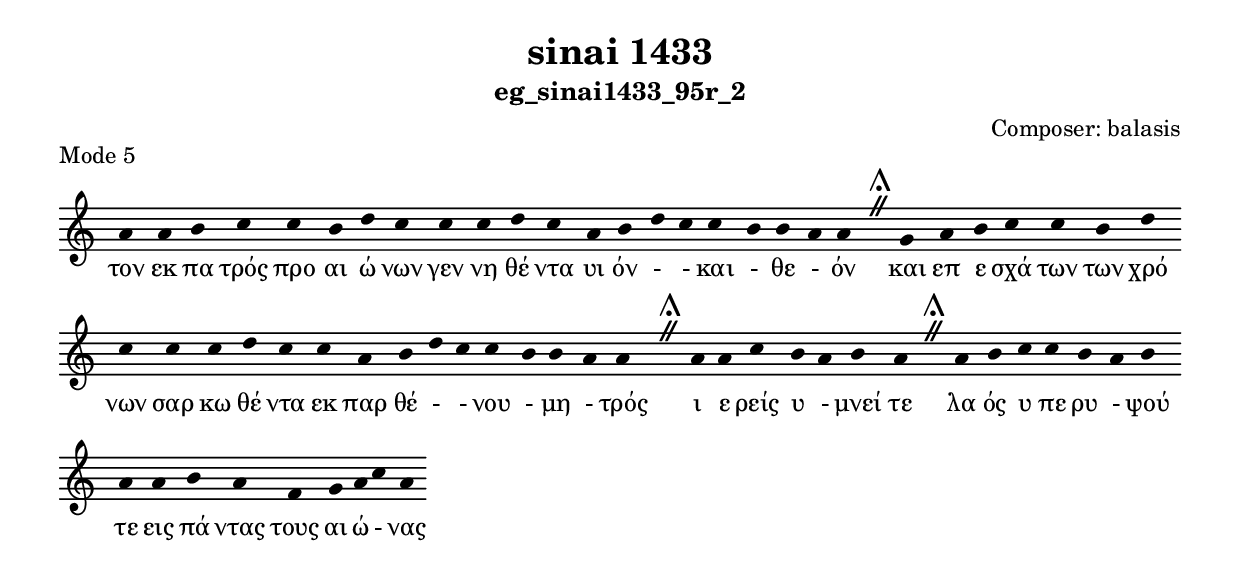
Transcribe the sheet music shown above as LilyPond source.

\include "gregorian.ly"

	\header {
 	  title = "sinai 1433"
	  subtitle = "eg_sinai1433_95r_2"
	  composer = "Composer: balasis"
	  piece = "Mode 5"
	}

	chant = {
	  a'4 a'4 b'4 c''4 c''4 b'4 d''4 c''4 c''4 c''4 d''4 c''4 a'4 b'4 d''4 c''4 c''4 b'4 b'4 a'4 a'4 \divisioMaior
 g'4 a'4 b'4 c''4 c''4 b'4 d''4 c''4 c''4 c''4 d''4 c''4 c''4 a'4 b'4 d''4 c''4 c''4 b'4 b'4 a'4 a'4 \divisioMaior
 a'4 a'4 c''4 b'4 a'4 b'4 a'4 \divisioMaior
 a'4 b'4 c''4 c''4 b'4 a'4 b'4 a'4 a'4 b'4 a'4 f'4 g'4 a'4 c''4 a'4\finalis
	}

	verba = \lyricmode {τον εκ πα τρός προ αι ώ νων γεν νη θέ ντα υι όν -  - και - θε - όν 
και επ ε σχά των των χρό νων σαρ κω θέ ντα εκ παρ θέ -  - νου - μη - τρός 
ι ε ρείς υ - μνεί τε 
λα ός υ πε ρυ - ψού τε εις πά ντας τους αι ώ - νας 
	}


	\score {
	  \new Staff <<
	  \new Voice = "melody" \chant
	  \new Lyrics = "one" \lyricsto melody \verba
	  >>
	  \layout {
	    \context {
	      \Staff
	      \remove "Time_signature_engraver"
	      \remove "Bar_engraver"
	    }
	    \context {
	      \Voice
	      \remove "Stem_engraver"
	    }
	  }
	}